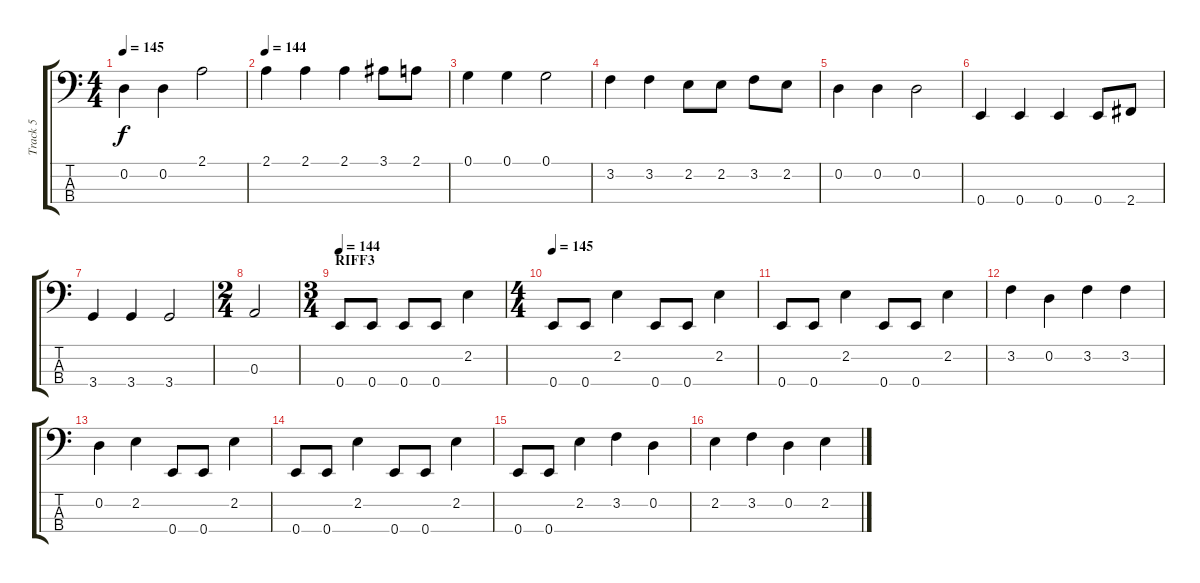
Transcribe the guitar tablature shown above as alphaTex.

\track ("Track 5" "Track 5") {instrument electricbasspick}
\staff {score tabs}
\tuning (G2 D2 A1 E1) {hide}
\ts (4 4)
\tempo 145
\clef f4
\ks c
0.2.4{dy f} 0.2.4 2.1.2 |
\tempo 144
2.1.4 2.1.4 2.1.4 3.1.8 2.1.8 |
0.1.4 0.1.4 0.1.2 |
3.2.4 3.2.4 2.2.8 2.2.8 3.2.8 2.2.8 |
0.2.4 0.2.4 0.2.2 |
0.4.4 0.4.4 0.4.4 0.4.8 2.4.8 |
3.4.4 3.4.4 3.4.2 |
\ts (2 4)
0.3.2 |
\ts (3 4)
\section ("" "RIFF3")
\tempo 144
0.4.8 0.4.8 0.4.8 0.4.8 2.2.4 |
\ts (4 4)
\tempo 145
0.4.8 0.4.8 2.2.4 0.4.8 0.4.8 2.2.4 |
0.4.8 0.4.8 2.2.4 0.4.8 0.4.8 2.2.4 |
3.2.4 0.2.4 3.2.4 3.2.4 |
0.2.4 2.2.4 0.4.8 0.4.8 2.2.4 |
0.4.8 0.4.8 2.2.4 0.4.8 0.4.8 2.2.4 |
0.4.8 0.4.8 2.2.4 3.2.4 0.2.4 |
2.2.4 3.2.4 0.2.4 2.2.4
